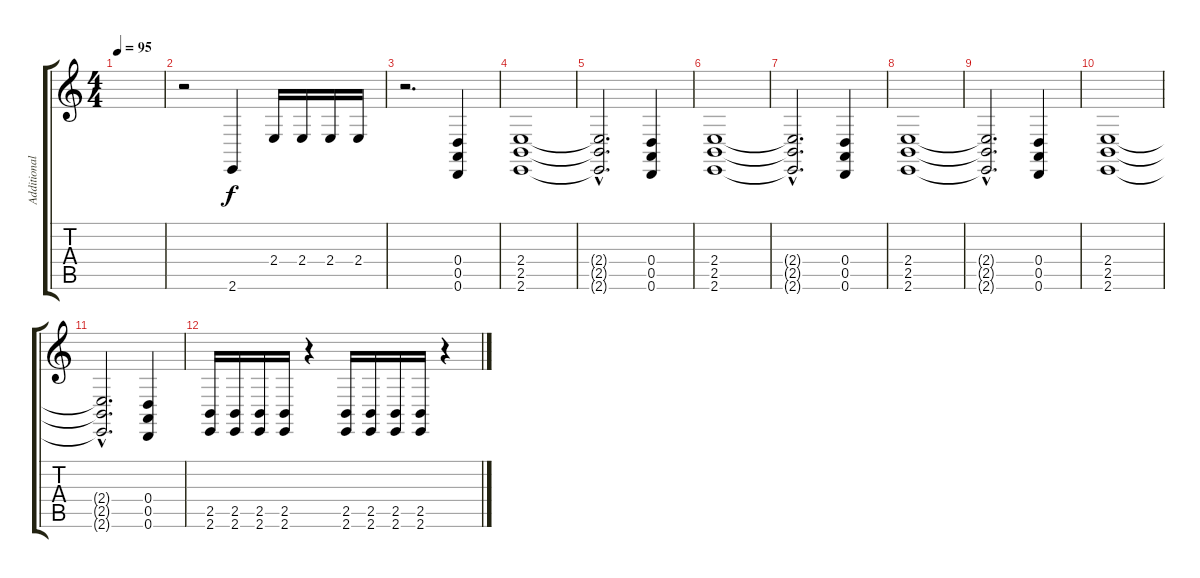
\track ("Additional guitar" "Additional") {instrument lead2sawtooth}
\staff {score tabs}
\tuning (E4 B3 G3 D3 A2 D2) {hide}
\ts (4 4)
\tempo 95
\clef g2
\ks c
|
r.2 2.6.4 2.4.16 2.4.16 2.4.16 2.4.16 |
r.2{d} (0.4 0.5 0.6).4 |
(2.4 2.5 2.6).1{volume 14 instrument lead2sawtooth} |
(2.4{hac t} 2.5{hac t} 2.6{hac t}).2{d} (0.4 0.5 0.6).4 |
(2.4 2.5 2.6).1 |
(2.4{hac t} 2.5{hac t} 2.6{hac t}).2{d} (0.4 0.5 0.6).4 |
(2.4 2.5 2.6).1{volume 14 instrument lead2sawtooth} |
(2.4{hac t} 2.5{hac t} 2.6{hac t}).2{d} (0.4 0.5 0.6).4 |
(2.4 2.5 2.6).1 |
(2.4{hac t} 2.5{hac t} 2.6{hac t}).2{d} (0.4 0.5 0.6).4 |
(2.5 2.6).16{volume 11 instrument overdrivenguitar} (2.5 2.6).16 (2.5 2.6).16 (2.5 2.6).16 r.4 (2.5 2.6).16 (2.5 2.6).16 (2.5 2.6).16 (2.5 2.6).16 r.4
